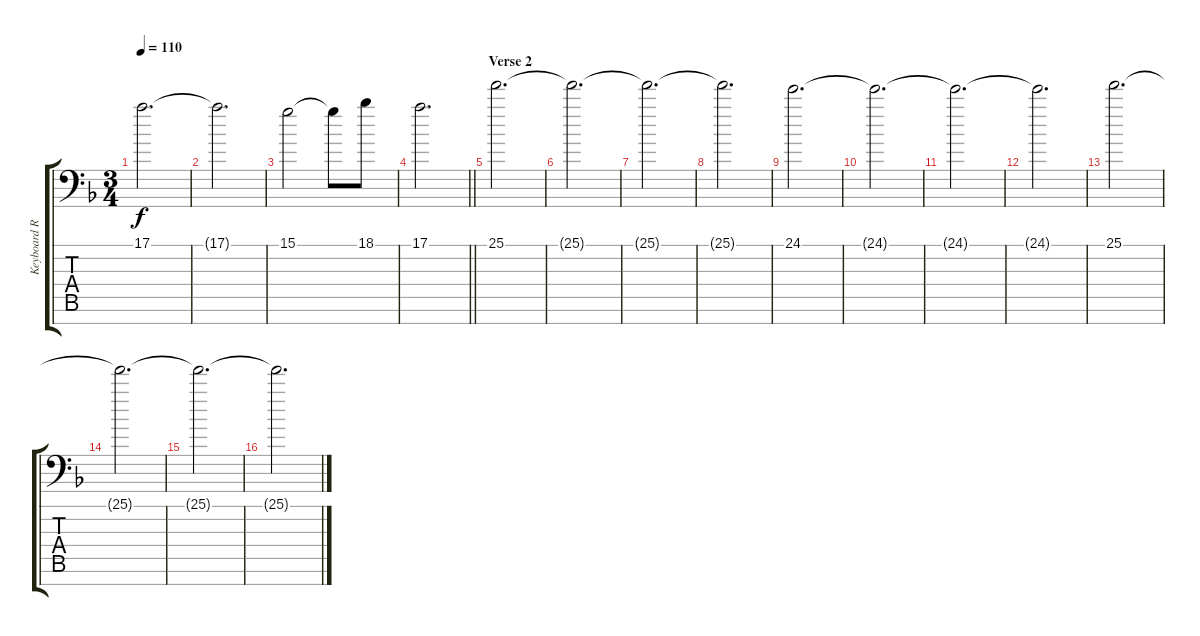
\track ("Keyboard Right Hand" "Keyboard R") {instrument stringensemble2}
\staff {score tabs}
\tuning (E4 B3 G3 D3 A2 E2 A1) {hide}
\ts (3 4)
\tempo 110
\clef f4
\ks dminor
17.1.2{d dy f} |
17.1{t}.2{d} |
15.1.2 15.1{t}.8 18.1.8 |
\barLineRight lightlight
17.1.2{d} |
\section ("" "Verse 2")
25.1.2{d} |
25.1{t}.2{d} |
25.1{t}.2{d} |
25.1{t}.2{d} |
24.1.2{d} |
24.1{t}.2{d} |
24.1{t}.2{d} |
24.1{t}.2{d} |
25.1.2{d} |
25.1{t}.2{d} |
25.1{t}.2{d} |
25.1{t}.2{d}
